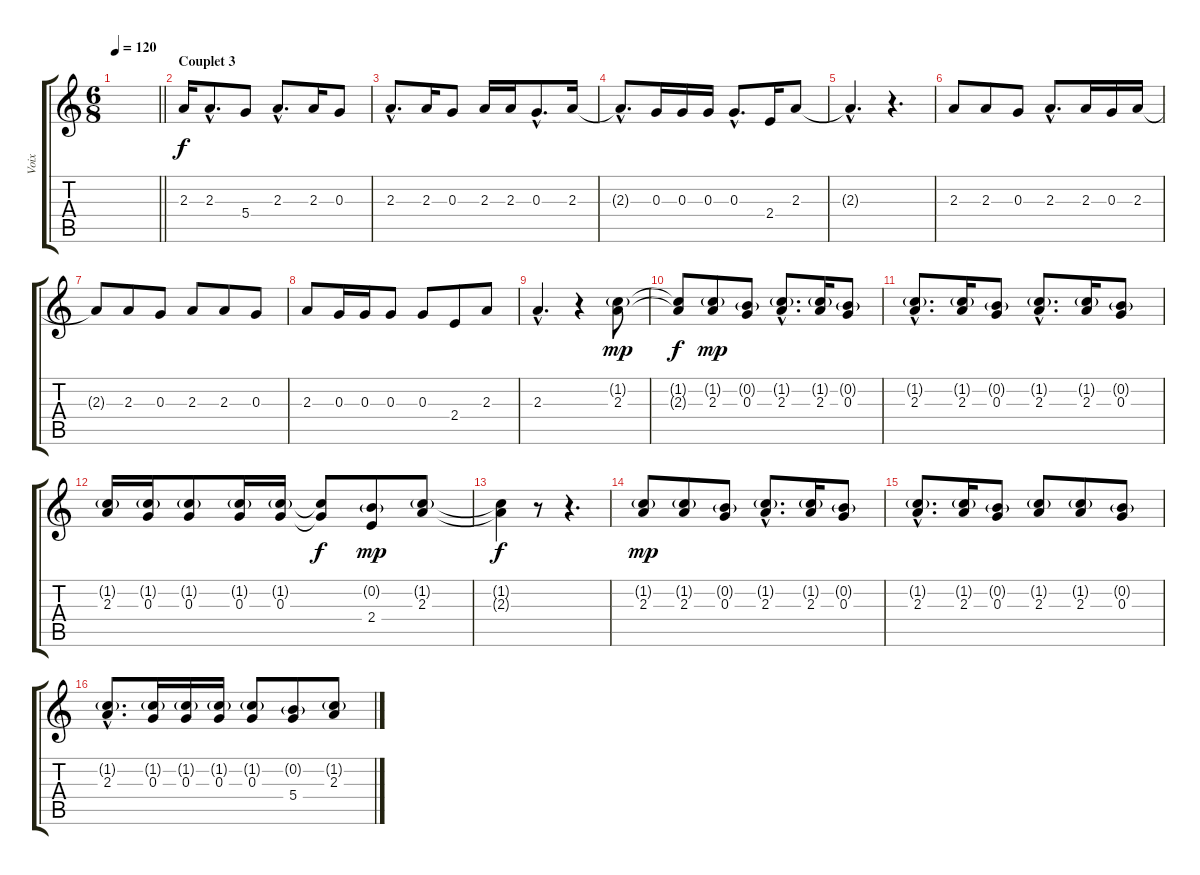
\track ("Voix" "Voix") {instrument electricguitarjazz}
\staff {score tabs}
\tuning (E4 B3 G3 D3 A2 E2) {hide}
\ts (6 8)
\tempo 120
\clef g2
\barLineRight lightlight
\ks c
|
\section ("" "Couplet 3")
2.3.16 2.3{hac}.8{d} 5.4.8 2.3{hac}.8{d} 2.3.16 0.3.8 |
2.3{hac}.8{d} 2.3.16 0.3.8 2.3.16 2.3.16 0.3{hac}.8{d} 2.3.16 |
2.3{hac t}.8{d} 0.3.16 0.3.16 0.3.16 0.3{hac}.8{d} 2.4.16 2.3.8 |
2.3{hac t}.4{d} r.4{d} |
2.3.8 2.3.8 0.3.8 2.3{hac}.8{d} 2.3.16 0.3.16 2.3.16 |
2.3{t}.8 2.3.8 0.3.8 2.3.8 2.3.8 0.3.8 |
2.3.8 0.3.16 0.3.16 0.3.8 0.3.8 2.4.8 2.3.8 |
2.3{hac}.4{d} r.4 (1.2{g} 2.3).8{dy mp} |
(1.2{t} 2.3{t}).8{dy f} (1.2{g} 2.3).8{dy mp} (0.2{g} 0.3).8 (1.2{g hac} 2.3{hac}).8{d} (1.2{g} 2.3).16 (0.2{g} 0.3).8 |
(1.2{g hac} 2.3{hac}).8{d} (1.2{g} 2.3).16 (0.2{g} 0.3).8 (1.2{g hac} 2.3{hac}).8{d} (1.2{g} 2.3).16 (0.2{g} 0.3).8 |
(1.2{g} 2.3).16 (1.2{g} 0.3).16 (1.2{g} 0.3).8 (1.2{g} 0.3).16 (1.2{g} 0.3).16 (1.2{t} 0.3{t}).8{dy f} (0.2{g} 2.4).8{dy mp} (1.2{g} 2.3).8 |
(1.2{t} 2.3{t}).4{dy f} r.8 r.4{d} |
(1.2{g} 2.3).8{dy mp} (1.2{g} 2.3).8 (0.2{g} 0.3).8 (1.2{g hac} 2.3{hac}).8{d} (1.2{g} 2.3).16 (0.2{g} 0.3).8 |
(1.2{g hac} 2.3{hac}).8{d} (1.2{g} 2.3).16 (0.2{g} 0.3).8 (1.2{g} 2.3).8 (1.2{g} 2.3).8 (0.2{g} 0.3).8 |
(1.2{g hac} 2.3{hac}).8{d} (1.2{g} 0.3).16 (1.2{g} 0.3).16 (1.2{g} 0.3).16 (1.2{g} 0.3).8 (0.2{g} 5.4).8 (1.2{g} 2.3).8
